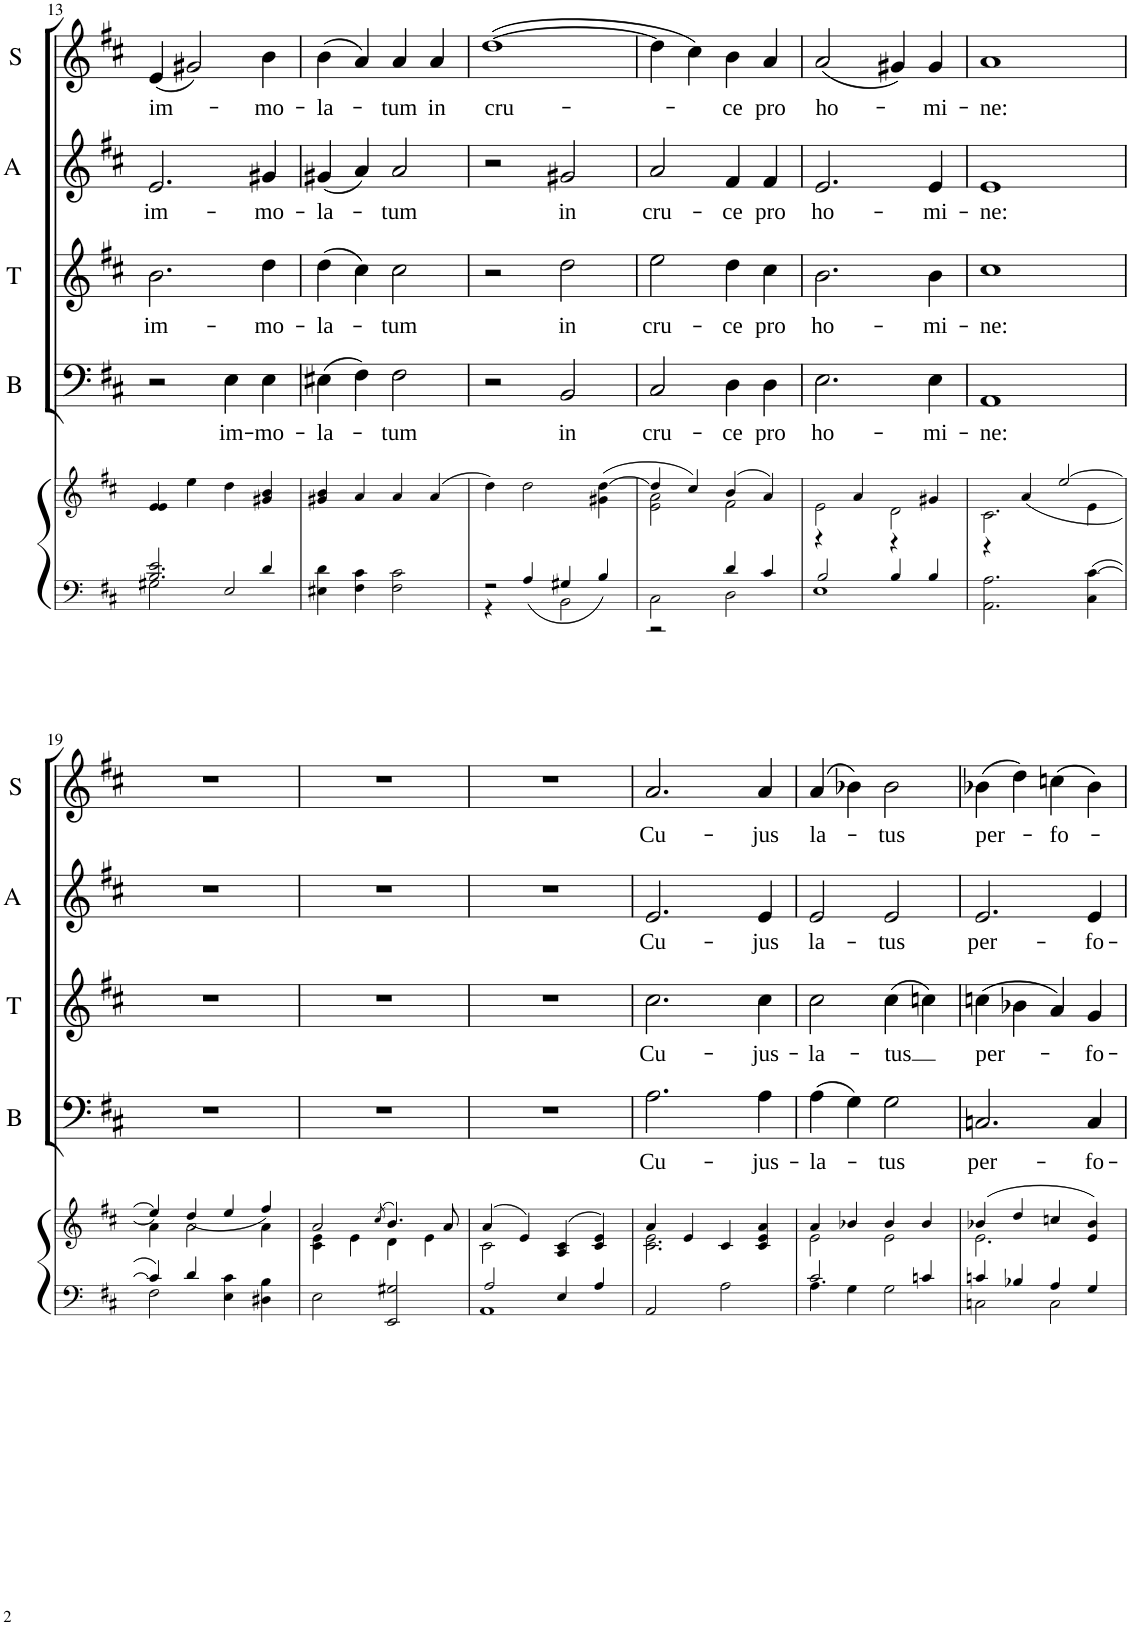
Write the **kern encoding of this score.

**kern	**kern	**kern	**text	**kern	**text	**kern	**text	**kern	**text
*part5	*part5	*part4	*part4	*part3	*part3	*part2	*part2	*part1	*part1
*staff6	*staff5	*staff4	*staff4	*staff3	*staff3	*staff2	*staff2	*staff1	*staff1
*I"Piano	*	*I"B	*	*I"T	*	*I"A	*	*I"S	*
*I'Pno	*	*I'B	*	*I'T	*	*I'A	*	*I'S	*
!!LO:PB:g=z
*clefF4	*clefG2	*clefF4	*	*clefG2	*	*clefG2	*	*clefG2	*
*k[f#c#]	*k[f#c#]	*k[f#c#]	*	*k[f#c#]	*	*k[f#c#]	*	*k[f#c#]	*
*M2/2	*M2/2	*M2/2	*	*M2/2	*	*M2/2	*	*M2/2	*
*met(c|)	*met(c|)	*met(c|)	*	*met(c|)	*	*met(c|)	*	*met(c|)	*
=13	=13	=13	=13	=13	=13	=13	=13	=13	=13
*^	*	*	*	*	*	*	*	*	*
!	!	!	!	!	!	!LO:LY:b	!	!LO:LY:b	!	!LO:LY:b
2G#X\	2.B/ 2.e/	4e/ 4e/	2r	.	2.b\	im-	2.e/	im-	(4e/	im-
.	.	4ee\	.	.	.	.	.	.	2g#X/)	.
!	!	!	!	!LO:LY:b	!	!	!	!	!	!
2E/	.	4dd\	4E\	im-	.	.	.	.	.	.
!	!	!	!	!LO:LY:b	!	!LO:LY:b	!	!LO:LY:b	!	!LO:LY:b
.	4d/	4g#X/ 4b/	4E\	-mo-	4dd\	-mo-	4g#X/	-mo-	4b\	-mo-
=14	=14	=14	=14	=14	=14	=14	=14	=14	=14	=14
!	!	!	!	!LO:LY:b	!	!LO:LY:b	!	!LO:LY:b	!	!LO:LY:b
*v	*v	*	*	*	*	*	*	*	*	*
4E#X\ 4d\	4g#X/ 4b/	(4E#X\	-la-	(4dd\	-la-	(4g#X/	-la-	(4b\	-la-
4F#\ 4c#\	4a/	4F#\)	.	4cc#\)	.	4a/)	.	4a/)	.
!	!	!	!LO:LY:b	!	!LO:LY:b	!	!LO:LY:b	!	!LO:LY:b
2F#\ 2c#\	4a/	2F#\	-tum	2cc#\	-tum	2a/	-tum	4a/	-tum
!	!	!	!	!	!	!	!	!	!LO:LY:b
.	(4a/	.	.	.	.	.	.	4a/	in
=15	=15	=15	=15	=15	=15	=15	=15	=15	=15
*^	*	*	*	*	*	*	*	*	*
!	!	!	!	!	!	!	!	!	!	!LO:LY:b
2r	4r	4dd\)	2r	.	2r	.	2r	.	(>[1dd	cru-
.	4A/	2dd\	.	.	.	.	.	.	.	.
!	!	!	!	!LO:LY:b	!	!LO:LY:b	!	!LO:LY:b	!	!
2BB\	4G#X/	.	2BB/	in	2dd\	in	2g#X/	in	.	.
.	4B/	(>4g#X\ [4dd\	.	.	.	.	.	.	.	.
=16	=16	=16	=16	=16	=16	=16	=16	=16	=16	=16
*	*	*^	*	*	*	*	*	*	*	*
!	!	!	!	!	!LO:LY:b	!	!LO:LY:b	!	!LO:LY:b	!	!
2C#\	2r	4dd/]	2e\ 2a\	2C#/	cru-	2ee\	cru-	2a/	cru-	4dd\]	.
.	.	4cc#/)	.	.	.	.	.	.	.	4cc#\)	.
!	!	!	!	!	!LO:LY:b	!	!LO:LY:b	!	!LO:LY:b	!	!LO:LY:b
2D\	4d/	(4b/	2f#\	4D\	-ce	4dd\	-ce	4f#/	-ce	4b\	-ce
!	!	!	!	!	!LO:LY:b	!	!LO:LY:b	!	!LO:LY:b	!	!LO:LY:b
.	4c#/	4a/)	.	4D\	pro	4cc#\	pro	4f#/	pro	4a/	pro
=17	=17	=17	=17	=17	=17	=17	=17	=17	=17	=17	=17
!	!	!	!	!	!LO:LY:b	!	!LO:LY:b	!	!LO:LY:b	!	!LO:LY:b
1E	2B/	2e\	4r	2.E\	ho-	2.b\	ho-	2.e/	ho-	(2a/	ho-
.	.	.	4a/	.	.	.	.	.	.	.	.
.	4B/	2d\	4r	.	.	.	.	.	.	4g#X/)	.
!	!	!	!	!	!LO:LY:b	!	!LO:LY:b	!	!LO:LY:b	!	!LO:LY:b
.	4B/	.	4g#X/	4E\	-mi-	4b\	mi-	4e/	-mi-	4g#/	-mi-
=18	=18	=18	=18	=18	=18	=18	=18	=18	=18	=18	=18
!	!	!	!	!	!LO:LY:b	!	!LO:LY:b	!	!LO:LY:b	!	!LO:LY:b
*v	*v	*	*	*	*	*	*	*	*	*	*
2.AA\ 2.A\	2.c#\	4r	1AA	-ne:	1cc#	-ne:	1e	-ne:	1a	-ne:
.	.	(4a/	.	.	.	.	.	.	.	.
.	.	[2ee/	.	.	.	.	.	.	.	.
4C#\ [4c#\	4e\	.	.	.	.	.	.	.	.	.
!!LO:LB:g=z
=19	=19	=19	=19	=19	=19	=19	=19	=19	=19	=19
*^	*	*	*	*	*	*	*	*	*	*
4c#/]	2F#\	4a\	4ee/])	1r	.	1r	.	1r	.	1r	.
4d/	.	2a\	(4dd/	.	.	.	.	.	.	.	.
4E\ 4c#\	2ryy	.	4ee/	.	.	.	.	.	.	.	.
4D#X\ 4B\	.	4a\	4ff#/)	.	.	.	.	.	.	.	.
*v	*v	*	*	*	*	*	*	*	*	*	*
=20	=20	=20	=20	=20	=20	=20	=20	=20	=20	=20
2E\	2a/	4c#\ 4e\	1r	.	1r	.	1r	.	1r	.
.	.	4e\	.	.	.	.	.	.	.	.
.	(8qcc#/	.	.	.	.	.	.	.	.	.
2EE/ 2G#X/	4.b/)	4d\	.	.	.	.	.	.	.	.
.	.	4e\	.	.	.	.	.	.	.	.
.	8a/	.	.	.	.	.	.	.	.	.
=21	=21	=21	=21	=21	=21	=21	=21	=21	=21	=21
*^	*	*	*	*	*	*	*	*	*	*
1AA	2A/	(>4a/	2c#\	1r	.	1r	.	1r	.	1r	.
.	.	4e/)	.	.	.	.	.	.	.	.	.
.	4E/	(>4A/ 4c#/	2ryy	.	.	.	.	.	.	.	.
.	4A/	4c#/ 4e/)	.	.	.	.	.	.	.	.	.
=22	=22	=22	=22	=22	=22	=22	=22	=22	=22	=22	=22
!	!	!	!	!	!LO:LY:b	!	!LO:LY:b	!	!LO:LY:b	!	!LO:LY:b
*v	*v	*	*	*	*	*	*	*	*	*	*
2AA/	4a/	2.c#\ 2.e\	2.A\	Cu-	2.cc#\	Cu-	2.e/	Cu-	2.a/	Cu-
.	4e/	.	.	.	.	.	.	.	.	.
2A\	4c#/	.	.	.	.	.	.	.	.	.
!	!	!	!	!LO:LY:b	!	!LO:LY:b	!	!LO:LY:b	!	!LO:LY:b
.	4c#/ 4e/ 4a/	4ryy	4A\	-jus-	4cc#\	-jus-	4e/	-jus	4a/	-jus
=23	=23	=23	=23	=23	=23	=23	=23	=23	=23	=23
*^	*	*	*	*	*	*	*	*	*	*
!	!	!	!	!	!LO:LY:b	!	!LO:LY:b	!	!LO:LY:b	!	!LO:LY:b
4A\	2.c#/	4a/	2e\	(4A\	-la-	2cc#\	-la-	2e/	la-	(4a/	la-
4G\	.	4b-X/	.	4G\)	.	.	.	.	.	4b-X\)	.
!	!	!	!	!	!LO:LY:b	!	!LO:LY:b	!	!LO:LY:b	!	!LO:LY:b
2G\	.	4b-/	2e\	2G\	-tus	(4cc#\	-tus	2e/	-tus	2b-\	-tus
.	4cn/	4b-/	.	.	.	4ccn\)	.	.	.	.	.
=24	=24	=24	=24	=24	=24	=24	=24	=24	=24	=24	=24
!	!	!	!	!	!LO:LY:b	!	!LO:LY:b	!	!LO:LY:b	!	!LO:LY:b
2Cn\	4cn/	(4b-X/	2.e\	2.Cn/	per-	(4ccn\	per-	2.e/	per-	(4b-X\	per-
.	4B-X/	4dd/	.	.	.	4b-X\	.	.	.	4dd\)	.
!	!	!	!	!	!	!	!	!	!	!	!LO:LY:b
2C\	4A/	4ccn/	.	.	.	4a/)	.	.	.	(4ccn\	-fo-
!	!	!	!	!	!LO:LY:b	!	!LO:LY:b	!	!LO:LY:b	!	!
.	4G/	4e/ 4b-/)	4ryy	4C/	-fo-	4g/	-fo-	4e/	-fo-	4b-\)	.
*v	*v	*	*	*	*	*	*	*	*	*	*
*	*v	*v	*	*	*	*	*	*	*	*
=	=	=	=	=	=	=	=	=	=
*-	*-	*-	*-	*-	*-	*-	*-	*-	*-
